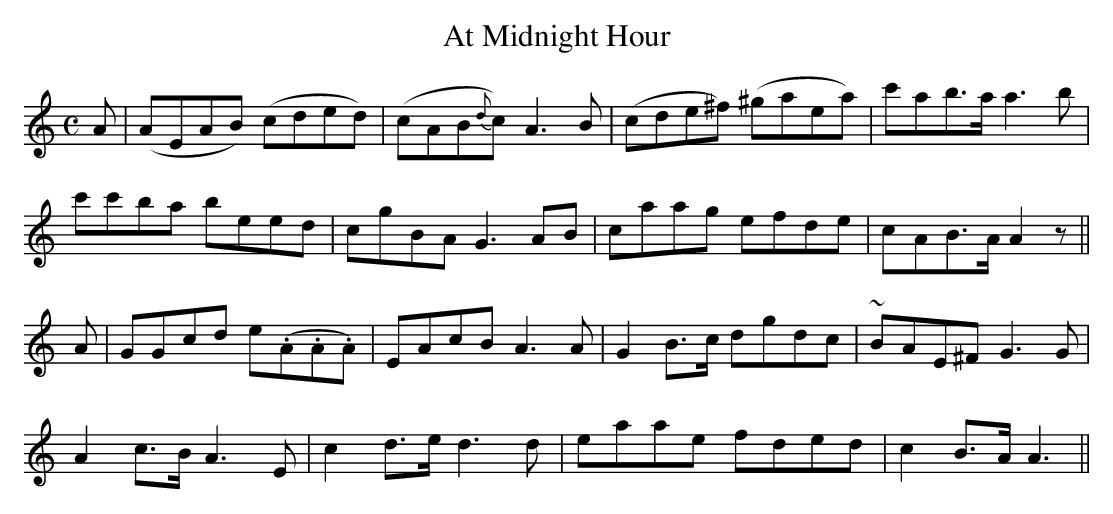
X:1
T: At Midnight Hour
M: C
L: 1/8
K: C
A | (AEAB) (cded) | (cAB{d}c) A3 B | (cde^f) (^gaea) | c'ab>a a3 b |
c'c'ba b-ee-d | c-gB-A G3 A-B | c-aa-g e-fd-e | c-AB>-A A2z ||
A | GGcd e(.A.A.A) | EAcB A3 A | G2 B>-c d-gd-c | ~B-AE^F G3 G |
A2 c>-B A3 E | c2 d>-e d3 d | e-aa-e f-de-d | c2 B>-A A3 ||
